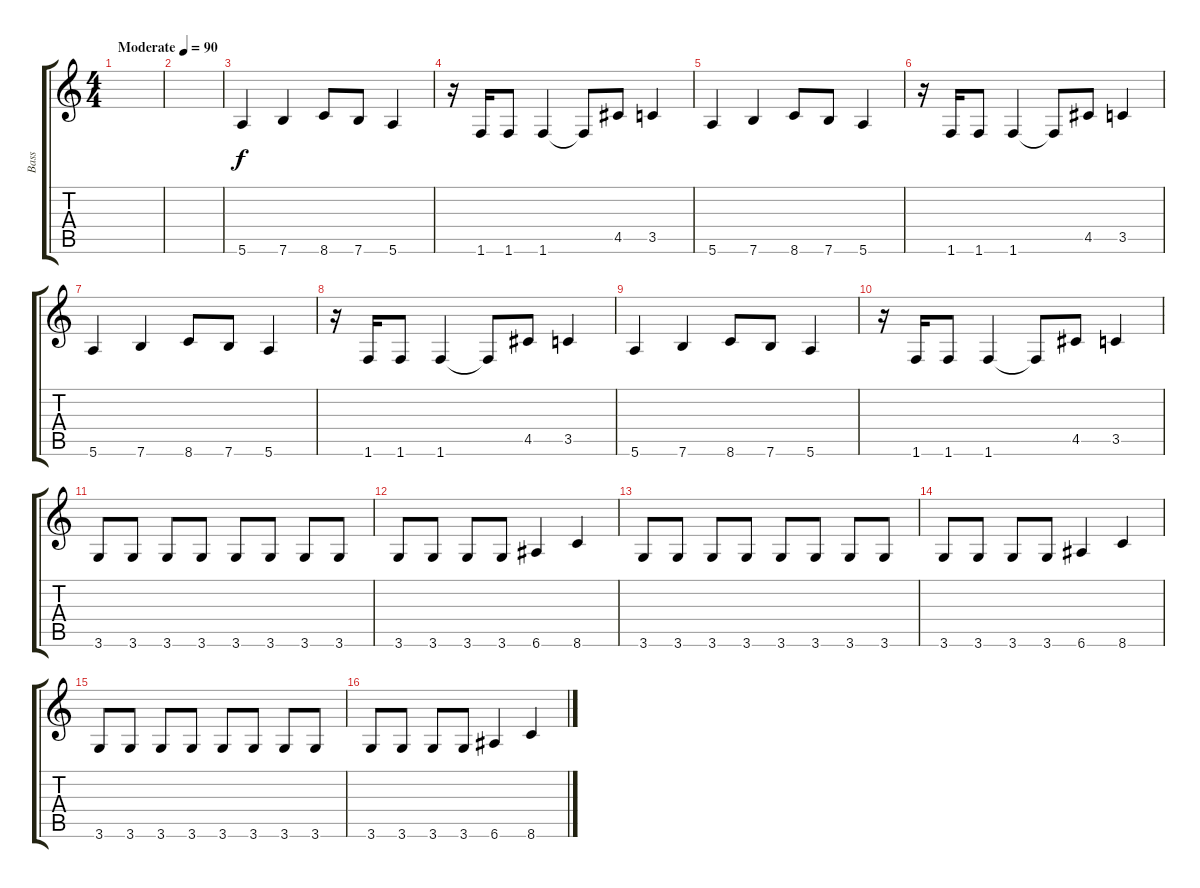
\track ("Bass" "Bass") {instrument electricbassfinger}
\staff {score tabs}
\tuning (E4 B3 G3 D3 A2 E2) {hide}
\ts (4 4)
\tempo (90 "Moderate")
\clef g2
\ks c
|
|
5.6.4 7.6.4 8.6.8 7.6.8 5.6.4 |
r.16 1.6.16 1.6.8 1.6.4 1.6{t}.8 4.5.8 3.5.4 |
5.6.4 7.6.4 8.6.8 7.6.8 5.6.4 |
r.16 1.6.16 1.6.8 1.6.4 1.6{t}.8 4.5.8 3.5.4 |
5.6.4 7.6.4 8.6.8 7.6.8 5.6.4 |
r.16 1.6.16 1.6.8 1.6.4 1.6{t}.8 4.5.8 3.5.4 |
5.6.4 7.6.4 8.6.8 7.6.8 5.6.4 |
r.16 1.6.16 1.6.8 1.6.4 1.6{t}.8 4.5.8 3.5.4 |
3.6.8 3.6.8 3.6.8 3.6.8 3.6.8 3.6.8 3.6.8 3.6.8 |
3.6.8 3.6.8 3.6.8 3.6.8 6.6.4 8.6.4 |
3.6.8 3.6.8 3.6.8 3.6.8 3.6.8 3.6.8 3.6.8 3.6.8 |
3.6.8 3.6.8 3.6.8 3.6.8 6.6.4 8.6.4 |
3.6.8 3.6.8 3.6.8 3.6.8 3.6.8 3.6.8 3.6.8 3.6.8 |
3.6.8 3.6.8 3.6.8 3.6.8 6.6.4 8.6.4
